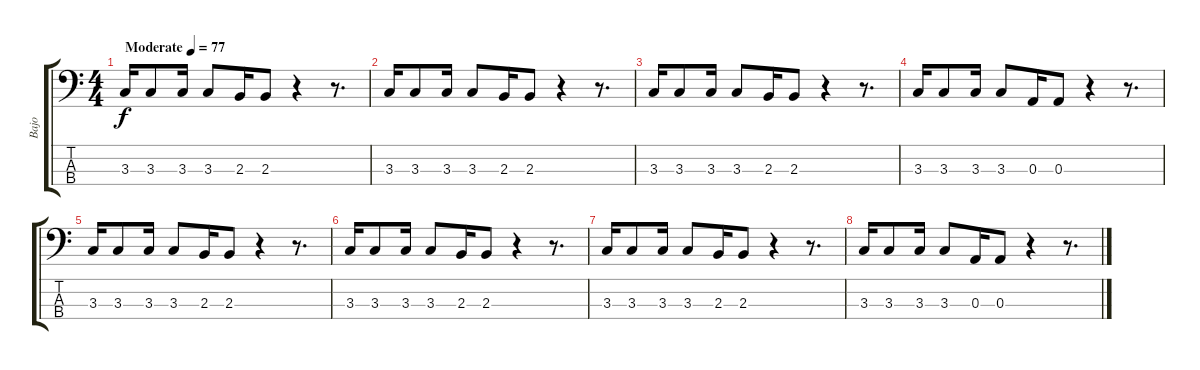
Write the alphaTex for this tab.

\track ("Bajo" "Bajo") {instrument electricbassfinger}
\staff {score tabs}
\tuning (G2 D2 A1 E1) {hide}
\ts (4 4)
\tempo (77 "Moderate")
\clef f4
\ks c
3.3.16{dy f instrument electricbassfinger} 3.3.8 3.3.16 3.3.8 2.3.16 2.3.8 r.4 r.8{d} |
3.3.16 3.3.8 3.3.16 3.3.8 2.3.16 2.3.8 r.4 r.8{d} |
3.3.16 3.3.8 3.3.16 3.3.8 2.3.16 2.3.8 r.4 r.8{d} |
3.3.16 3.3.8 3.3.16 3.3.8 0.3.16 0.3.8 r.4 r.8{d} |
3.3.16 3.3.8 3.3.16 3.3.8 2.3.16 2.3.8 r.4 r.8{d} |
3.3.16 3.3.8 3.3.16 3.3.8 2.3.16 2.3.8 r.4 r.8{d} |
3.3.16 3.3.8 3.3.16 3.3.8 2.3.16 2.3.8 r.4 r.8{d} |
3.3.16 3.3.8 3.3.16 3.3.8 0.3.16 0.3.8 r.4 r.8{d}
